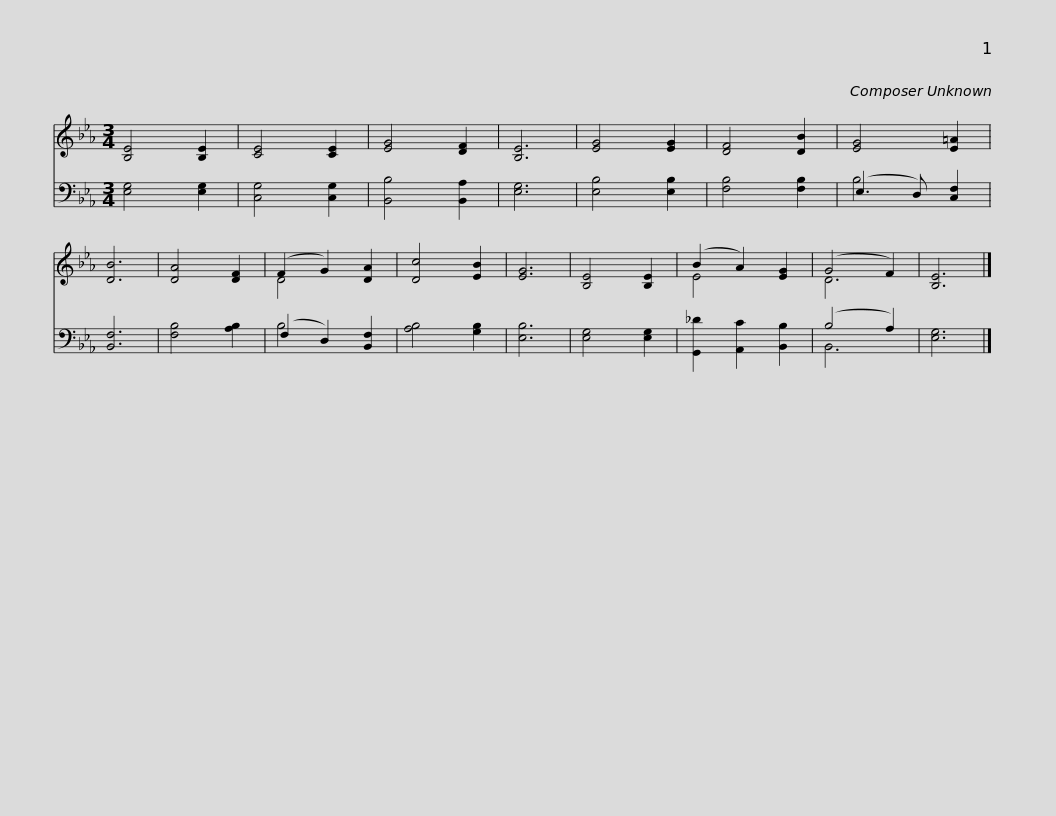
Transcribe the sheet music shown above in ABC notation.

X:1
%%score ( 1 2 ) ( 3 4 )
L:1/8
M:3/4
I:linebreak $
K:Eb
V:1 treble
V:2 treble
V:3 bass
V:4 bass
V:1
 [B,E]4 [B,E]2 | [CE]4 [CE]2 | [EG]4 [DF]2 | [B,E]6 | [EG]4 [EG]2 | %5
 [DF]4 [DB]2 | [EG]4 [E=A]2 | [DB]6 | [DA]4 [DF]2 | (F2 G2) [DA]2 | %10
 [Dc]4 [EB]2 |$ [EG]6 | [B,E]4 [B,E]2 | (B2 A2) [EG]2 | (G4 F2) | %15
 [B,E]6 |] %16
V:2
 x6 | x6 | x6 | x6 | x6 | %5
 x6 | x6 | x6 | x6 | D4 x2 | %10
 x6 |$ x6 | x6 | E4 x2 | D6 | %15
 x6 |] %16
V:3
 [E,G,]4 [E,G,]2 | [C,G,]4 [C,G,]2 | [B,,B,]4 [B,,A,]2 | [E,G,]6 | [E,B,]4 [E,B,]2 | %5
 [F,B,]4 [F,B,]2 | (E,3 D,) [C,F,]2 | [B,,F,]6 | [F,B,]4 [A,B,]2 | (F,2 D,2) [B,,F,]2 | %10
 [A,B,]4 [G,B,]2 |$ [E,B,]6 | [E,G,]4 [E,G,]2 | [G,,_D]2 [A,,C]2 [B,,B,]2 | (B,4 A,2) | %15
 [E,G,]6 |] %16
V:4
 x6 | x6 | x6 | x6 | x6 | %5
 x6 | B,4 x2 | x6 | x6 | B,4 x2 | %10
 x6 |$ x6 | x6 | x6 | B,,6 | %15
 x6 |] %16
